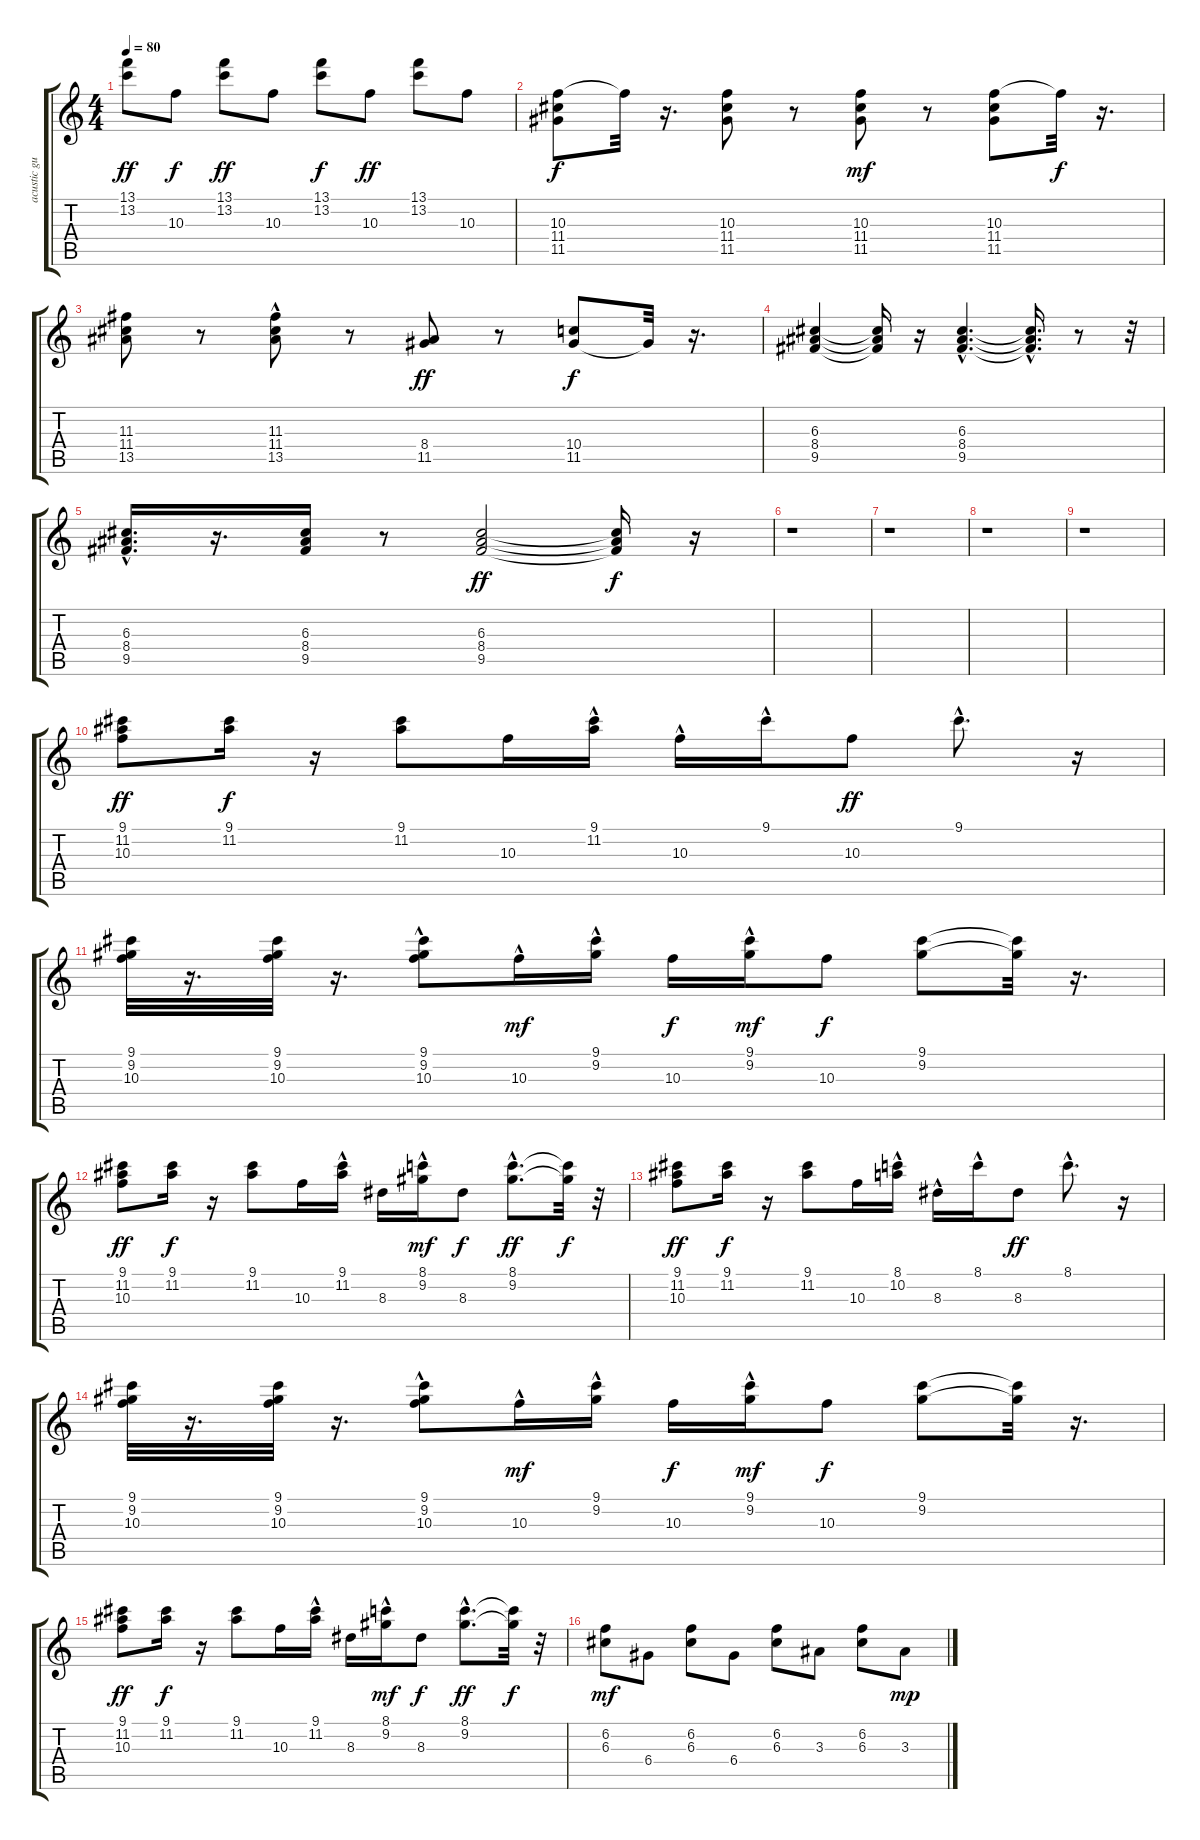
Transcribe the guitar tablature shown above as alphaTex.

\track ("acustic guitar" "acustic gu") {instrument acousticguitarsteel}
\staff {score tabs}
\tuning (E4 B3 G3 D3 A2 E2) {hide}
\ts (4 4)
\tempo 80
\clef g2
\ks c
(13.1 13.2).8{dy ff} 10.3.8{dy f} (13.1 13.2).8{dy ff} 10.3.8 (13.1 13.2).8{dy f} 10.3.8{dy ff} (13.1 13.2).8 10.3.8 |
(10.3 11.4 11.5).8{dy f} 10.3{t}.32 r.16{d} (10.3 11.4 11.5).8 r.8 (10.3 11.4 11.5).8{dy mf} r.8 (10.3 11.4 11.5).8 10.3{t}.32{dy f} r.16{d} |
(11.3 11.4 13.5).8 r.8 (11.3 11.4{hac} 13.5).8 r.8 (8.4 11.5).8{dy ff} r.8 (10.4 11.5).8{dy f} 11.5{t}.32 r.16{d} |
(6.3 8.4 9.5).4 (6.3{t} 8.4{t} 9.5{t}).16 r.16 (6.3{hac} 8.4{hac} 9.5{hac}).4{d} (6.3{hac t} 8.4{hac t} 9.5{hac t}).16{d} r.8 r.32 |
(6.3{hac} 8.4 9.5).16{d} r.16{d} (6.3 8.4 9.5).16 r.8 (6.3 8.4 9.5).2{dy ff} (6.3{t} 8.4{t} 9.5{t}).16{dy f} r.16 |
r.1 |
r.1 |
r.1 |
r.1 |
(9.1 11.2 10.3).8{dy ff} (9.1 11.2).16{dy f} r.16 (9.1 11.2).8 10.3.16 (9.1{hac} 11.2{hac}).16 10.3{hac}.16 9.1{hac}.16 10.3.8{dy ff} 9.1{hac}.8{d} r.16 |
(9.1 9.2 10.3).32 r.16{d} (9.1 9.2 10.3).32 r.16{d} (9.1 9.2 10.3{hac}).8 10.3{hac}.16{dy mf} (9.1{hac} 9.2{hac}).16 10.3.16{dy f} (9.1 9.2{hac}).16{dy mf} 10.3.8{dy f} (9.1 9.2).8 (9.1{t} 9.2{t}).32 r.16{d} |
(9.1 11.2 10.3).8{dy ff} (9.1 11.2).16{dy f} r.16 (9.1 11.2).8 10.3.16 (9.1 11.2{hac}).16 8.3.16 (8.1{hac} 9.2).16{dy mf} 8.3.8{dy f} (8.1{hac} 9.2{hac}).8{d dy ff} (8.1{t} 9.2{t}).32{dy f} r.32 |
(9.1 11.2 10.3).8{dy ff} (9.1 11.2).16{dy f} r.16 (9.1 11.2).8 10.3.16 (8.1{hac} 10.2{hac}).16 8.3{hac}.16 8.1{hac}.16 8.3.8{dy ff} 8.1{hac}.8{d} r.16 |
(9.1 9.2 10.3).32 r.16{d} (9.1 9.2 10.3).32 r.16{d} (9.1 9.2 10.3{hac}).8 10.3{hac}.16{dy mf} (9.1{hac} 9.2{hac}).16 10.3.16{dy f} (9.1 9.2{hac}).16{dy mf} 10.3.8{dy f} (9.1 9.2).8 (9.1{t} 9.2{t}).32 r.16{d} |
(9.1 11.2 10.3).8{dy ff} (9.1 11.2).16{dy f} r.16 (9.1 11.2).8 10.3.16 (9.1 11.2{hac}).16 8.3.16 (8.1{hac} 9.2).16{dy mf} 8.3.8{dy f} (8.1{hac} 9.2{hac}).8{d dy ff} (8.1{t} 9.2{t}).32{dy f} r.32 |
(6.2 6.3).8{dy mf} 6.4.8 (6.2 6.3).8 6.4.8 (6.2 6.3).8 3.3.8 (6.2 6.3).8 3.3.8{dy mp}
